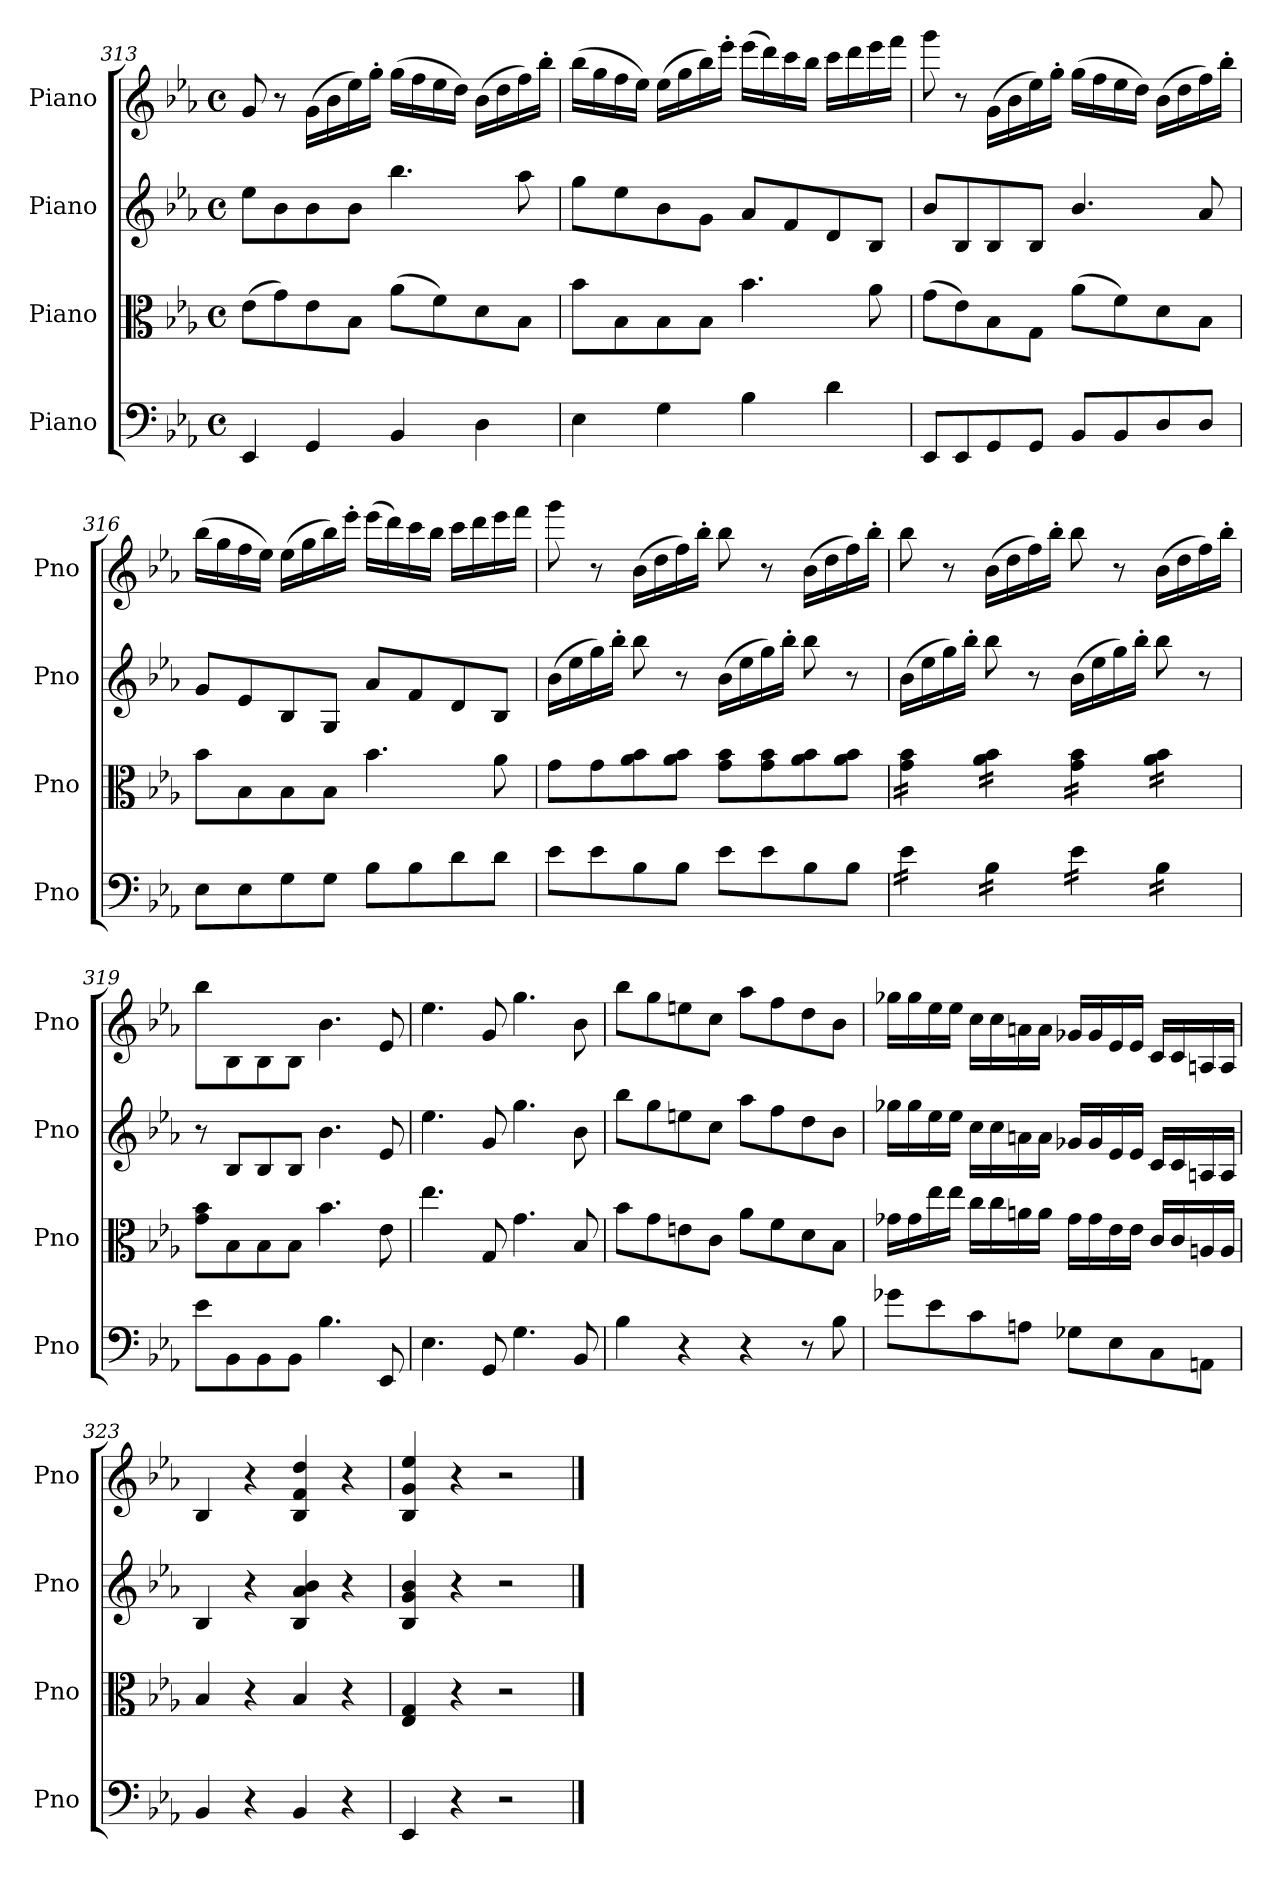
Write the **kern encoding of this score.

**kern	**kern	**kern	**kern
*part4	*part3	*part2	*part1
*staff4	*staff3	*staff2	*staff1
*I"Piano	*I"Piano	*I"Piano	*I"Piano
*I'Pno	*I'Pno	*I'Pno	*I'Pno
*clefF4	*clefC3	*clefG2	*clefG2
*k[b-e-a-]	*k[b-e-a-]	*k[b-e-a-]	*k[b-e-a-]
*M4/4	*M4/4	*M4/4	*M4/4
*met(c)	*met(c)	*met(c)	*met(c)
=313	=313	=313	=313
4EE-/	(8e-\L	8ee-\L	8g/
.	8g\)	8b-\	8r
4GG/	8e-\	8b-\	(16g\LL
.	.	.	16b-\
.	8B-\J	8b-\J	16ee-\)
.	.	.	16gg'\JJ
4BB-/	(8a-\L	4.bb-\	(16gg\LL
.	.	.	16ff\
.	8f\)	.	16ee-\
.	.	.	16dd\JJ)
4D\	8d\	.	(16b-\LL
.	.	.	16dd\
.	8B-\J	8aa-\	16ff\)
.	.	.	16bb-'\JJ
!!LO:LB:g=z
=314	=314	=314	=314
4E-\	8b-\L	8gg\L	(16bb-\LL
.	.	.	16gg\
.	8B-\	8ee-\	16ff\
.	.	.	16ee-\JJ)
4G\	8B-\	8b-\	(16ee-\LL
.	.	.	16gg\
.	8B-\J	8g\J	16bb-\)
.	.	.	16eee-'\JJ
4B-\	4.b-\	8a-/L	(16eee-\LL
.	.	.	16ddd\)
.	.	8f/	16ccc\
.	.	.	16bb-\JJ
4d\	.	8d/	16ccc\LL
.	.	.	16ddd\
.	8a-\	8B-/J	16eee-\
.	.	.	16fff\JJ
=315	=315	=315	=315
8EE-/L	(8g\L	8b-/L	8ggg\
8EE-/	8e-\)	8B-/	8r
8GG/	8B-\	8B-/	(16g\LL
.	.	.	16b-\
8GG/J	8G\J	8B-/J	16ee-\)
.	.	.	16gg'\JJ
8BB-/L	(8a-\L	4.b-/	(16gg\LL
.	.	.	16ff\
8BB-/	8f\)	.	16ee-\
.	.	.	16dd\JJ)
8D/	8d\	.	(16b-\LL
.	.	.	16dd\
8D/J	8B-\J	8a-/	16ff\)
.	.	.	16bb-'\JJ
=316	=316	=316	=316
8E-\L	8b-\L	8g/L	(16bb-\LL
.	.	.	16gg\
8E-\	8B-\	8e-/	16ff\
.	.	.	16ee-\JJ)
8G\	8B-\	8B-/	(16ee-\LL
.	.	.	16gg\
8G\J	8B-\J	8G/J	16bb-\)
.	.	.	16eee-'\JJ
8B-\L	4.b-\	8a-/L	(16eee-\LL
.	.	.	16ddd\)
8B-\	.	8f/	16ccc\
.	.	.	16bb-\JJ
8d\	.	8d/	16ccc\LL
.	.	.	16ddd\
8d\J	8a-\	8B-/J	16eee-\
.	.	.	16fff\JJ
!!LO:LB:g=z
=317	=317	=317	=317
8e-\L	8g\L	(16b-\LL	8ggg\
.	.	16ee-\	.
8e-\	8g\	16gg\)	8r
.	.	16bb-'\JJ	.
8B-\	8a-\ 8b-\	8bb-\	(16b-\LL
.	.	.	16dd\
8B-\J	8a-\ 8b-\J	8r	16ff\)
.	.	.	16bb-'\JJ
8e-\L	8g\ 8b-\L	(16b-\LL	8bb-\
.	.	16ee-\	.
8e-\	8g\ 8b-\	16gg\)	8r
.	.	16bb-'\JJ	.
8B-\	8a-\ 8b-\	8bb-\	(16b-\LL
.	.	.	16dd\
8B-\J	8a-\ 8b-\J	8r	16ff\)
.	.	.	16bb-'\JJ
=318	=318	=318	=318
*tremolo	*	*	*
*	*tremolo	*	*
16e-\LL	16g\ 16b-\LL	(16b-\LL	8bb-\
16e-\	16g\ 16b-\	16ee-\	.
16e-\	16g\ 16b-\	16gg\)	8r
16e-\JJ	16g\ 16b-\JJ	16bb-'\JJ	.
16B-\LL	16a-\ 16b-\LL	8bb-\	(16b-\LL
16B-\	16a-\ 16b-\	.	16dd\
16B-\	16a-\ 16b-\	8r	16ff\)
16B-\JJ	16a-\ 16b-\JJ	.	16bb-'\JJ
16e-\LL	16g\ 16b-\LL	(16b-\LL	8bb-\
16e-\	16g\ 16b-\	16ee-\	.
16e-\	16g\ 16b-\	16gg\)	8r
16e-\JJ	16g\ 16b-\JJ	16bb-'\JJ	.
16B-\LL	16a-\ 16b-\LL	8bb-\	(16b-\LL
16B-\	16a-\ 16b-\	.	16dd\
16B-\	16a-\ 16b-\	8r	16ff\)
16B-\JJ	16a-\ 16b-\JJ	.	16bb-'\JJ
*	*Xtremolo	*	*
*Xtremolo	*	*	*
=319	=319	=319	=319
8e-\L	8g\ 8b-\L	8r	8bb-\L
8BB-\	8B-\	8B-/L	8B-\
8BB-\	8B-\	8B-/	8B-\
8BB-\J	8B-\J	8B-/J	8B-\J
4.B-\	4.b-\	4.b-\	4.b-\
8EE-/	8e-\	8e-/	8e-/
=320	=320	=320	=320
4.E-\	4.ee-\	4.ee-\	4.ee-\
8GG/	8G/	8g/	8g/
4.G\	4.g\	4.gg\	4.gg\
8BB-/	8B-/	8b-\	8b-\
=321	=321	=321	=321
4B-\	8b-\L	8bb-\L	8bb-\L
.	8g\	8gg\	8gg\
4r	8en\	8een\	8een\
.	8c\J	8cc\J	8cc\J
4r	8a-\L	8aa-\L	8aa-\L
.	8f\	8ff\	8ff\
8r	8d\	8dd\	8dd\
8B-\	8B-\J	8b-\J	8b-\J
!!LO:LB:g=z
=322	=322	=322	=322
8g-X\L	16g-X\LL	16gg-X\LL	16gg-X\LL
.	16g-\	16gg-\	16gg-\
8e-\	16ee-\	16ee-\	16ee-\
.	16ee-\JJ	16ee-\JJ	16ee-\JJ
8c\	16cc\LL	16cc\LL	16cc\LL
.	16cc\	16cc\	16cc\
8An\J	16an\	16an\	16an\
.	16a\JJ	16a\JJ	16a\JJ
8G-X\L	16g-\LL	16g-X/LL	16g-X/LL
.	16g-\	16g-/	16g-/
8E-\	16e-\	16e-/	16e-/
.	16e-\JJ	16e-/JJ	16e-/JJ
8C\	16c/LL	16c/LL	16c/LL
.	16c/	16c/	16c/
8AAn\J	16An/	16An/	16An/
.	16A/JJ	16A/JJ	16A/JJ
=323	=323	=323	=323
4BB-/	4B-/	4B-/	4B-/
4r	4r	4r	4r
4BB-/	4B-/	4B-/ 4a-/ 4b-/	4B-/ 4f/ 4dd/
4r	4r	4r	4r
=324	=324	=324	=324
4EE-/	4E-/ 4G/	4B-/ 4g/ 4b-/	4B-/ 4g/ 4ee-/
4r	4r	4r	4r
2r	2r	2r	2r
==	==	==	==
*-	*-	*-	*-
